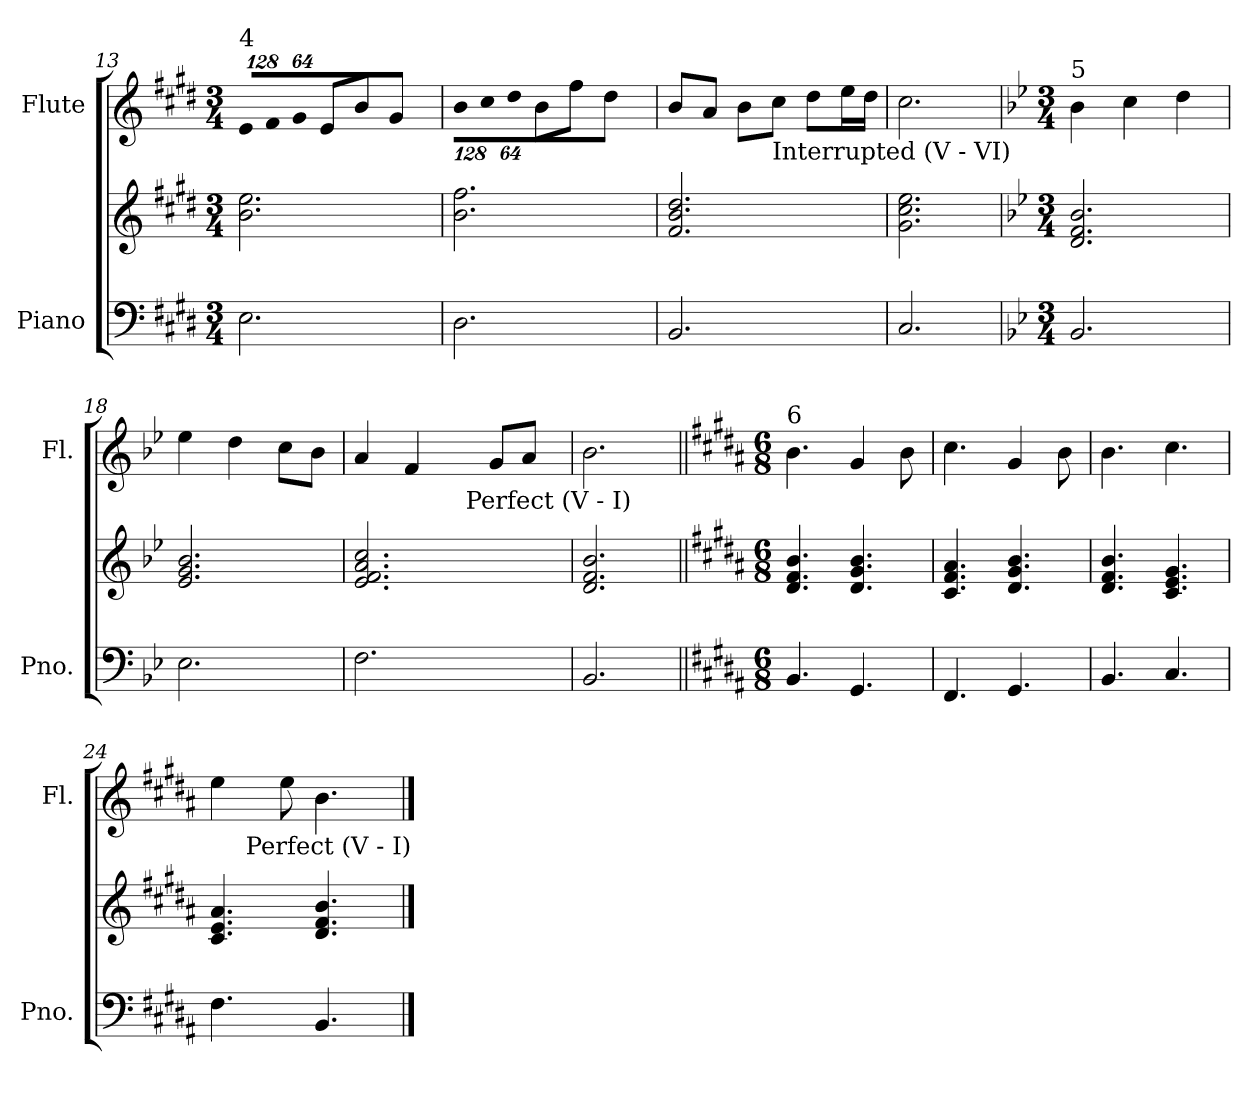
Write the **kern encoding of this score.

**kern	**kern	**kern
*part2	*part2	*part1
*staff3	*staff2	*staff1
*I"Piano	*	*I"Flute
*I'Pno.	*	*I'Fl.
!!LO:LB:g=z
*clefF4	*clefG2	*clefG2
*k[f#c#g#d#]	*k[f#c#g#d#]	*k[f#c#g#d#]
*E:	*E:	*E:
*M3/4	*M3/4	*M3/4
*	*	*Xbrackettup
=13	=13	=13
!	!	!LO:TX:a:t=4
!	!	!LO:N:vis=8
2.Ei\	2.bi\ 2.eei	1024%85ei/L
!	!	!LO:N:vis=8
.	.	1024%85f#i/
!	!	!LO:N:vis=8
.	.	512%43g#i/J
.	.	8ei/L
.	.	8bi/J
.	.	4g#i/
=14	=14	=14
!	!	!LO:N:vis=8
2.D#i\	2.bi\ 2.ff#i	1024%85bi\L
!	!	!LO:N:vis=8
.	.	1024%85cc#i\
!	!	!LO:N:vis=8
.	.	512%43dd#i\J
.	.	8bi\L
.	.	8ff#i\J
.	.	4dd#i\
=15	=15	=15
2.BBi/	2.f#i/ 2.bi 2.dd#i	8bi/L
.	.	8ai/J
.	.	8bi\L
!	!	!LO:TX:b:t=Interrupted (V - VI)
.	.	8cc#i\J
.	.	8dd#i\L
.	.	16eei\L
.	.	16dd#i\JJ
=16	=16	=16
2.C#i/	2.g#i\ 2.cc#i 2.eei	2.cc#i\
!!LO:PB:g=z
=17	=17	=17
*k[b-e-]	*k[b-e-]	*k[b-e-]
*B-:	*B-:	*B-:
*M3/4	*M3/4	*M3/4
!	!	!LO:TX:a:t=5
2.BB-i/	2.di/ 2.fi 2.b-i	4b-i\
.	.	4cci\
.	.	4ddi\
=18	=18	=18
2.E-i\	2.e-i/ 2.gi 2.b-i	4ee-i\
.	.	4ddi\
.	.	8cci\L
.	.	8b-i\J
=19	=19	=19
*	*	*^
2.Fi\	2.e-i/ 2.fi 2.ai 2.cci	4ai/	4ryy
.	.	4fi/	8ryy
.	.	.	32ryy
.	.	.	64ryy
.	.	.	256ryy
.	.	.	1024ryy
!	!	!	!LO:TX:b:t=Perfect (V - I)
.	.	.	4ryy
.	.	8gi/L	.
.	.	8ai/J	.
.	.	.	16ryy
.	.	.	128ryy
.	.	.	512.ryy
*	*	*v	*v
=20	=20	=20
2.BB-i/	2.di/ 2.fi 2.b-i	2.b-i\
!!LO:LB:g=z
=21||	=21||	=21||
*k[f#c#g#d#a#]	*k[f#c#g#d#a#]	*k[f#c#g#d#a#]
*B:	*B:	*B:
*M6/8	*M6/8	*M6/8
!	!	!LO:TX:a:t=6
4.BBi/	4.d#i/ 4.f#i 4.bi	4.bi\
4.GG#i/	4.d#i/ 4.g#i 4.bi	4g#i/
.	.	8bi\
=22	=22	=22
4.FF#i/	4.c#i/ 4.f#i 4.a#i	4.cc#i\
4.GG#i/	4.d#i/ 4.g#i 4.bi	4g#i/
.	.	8bi\
=23	=23	=23
4.BBi/	4.d#i/ 4.f#i 4.bi	4.bi\
4.C#i/	4.c#i/ 4.ei 4.g#i	4.cc#i\
=24	=24	=24
*	*	*^
4.F#i\	4.c#i/ 4.ei 4.a#i	4eei\	8ryy
!	!	!	!LO:TX:b:t=Perfect (V - I)
.	.	.	2ryy
.	.	8eei\	.
4.BBi/	4.d#i/ 4.f#i 4.bi	4.bi\	.
.	.	.	8ryy
*	*	*v	*v
==	==	==
*-	*-	*-
